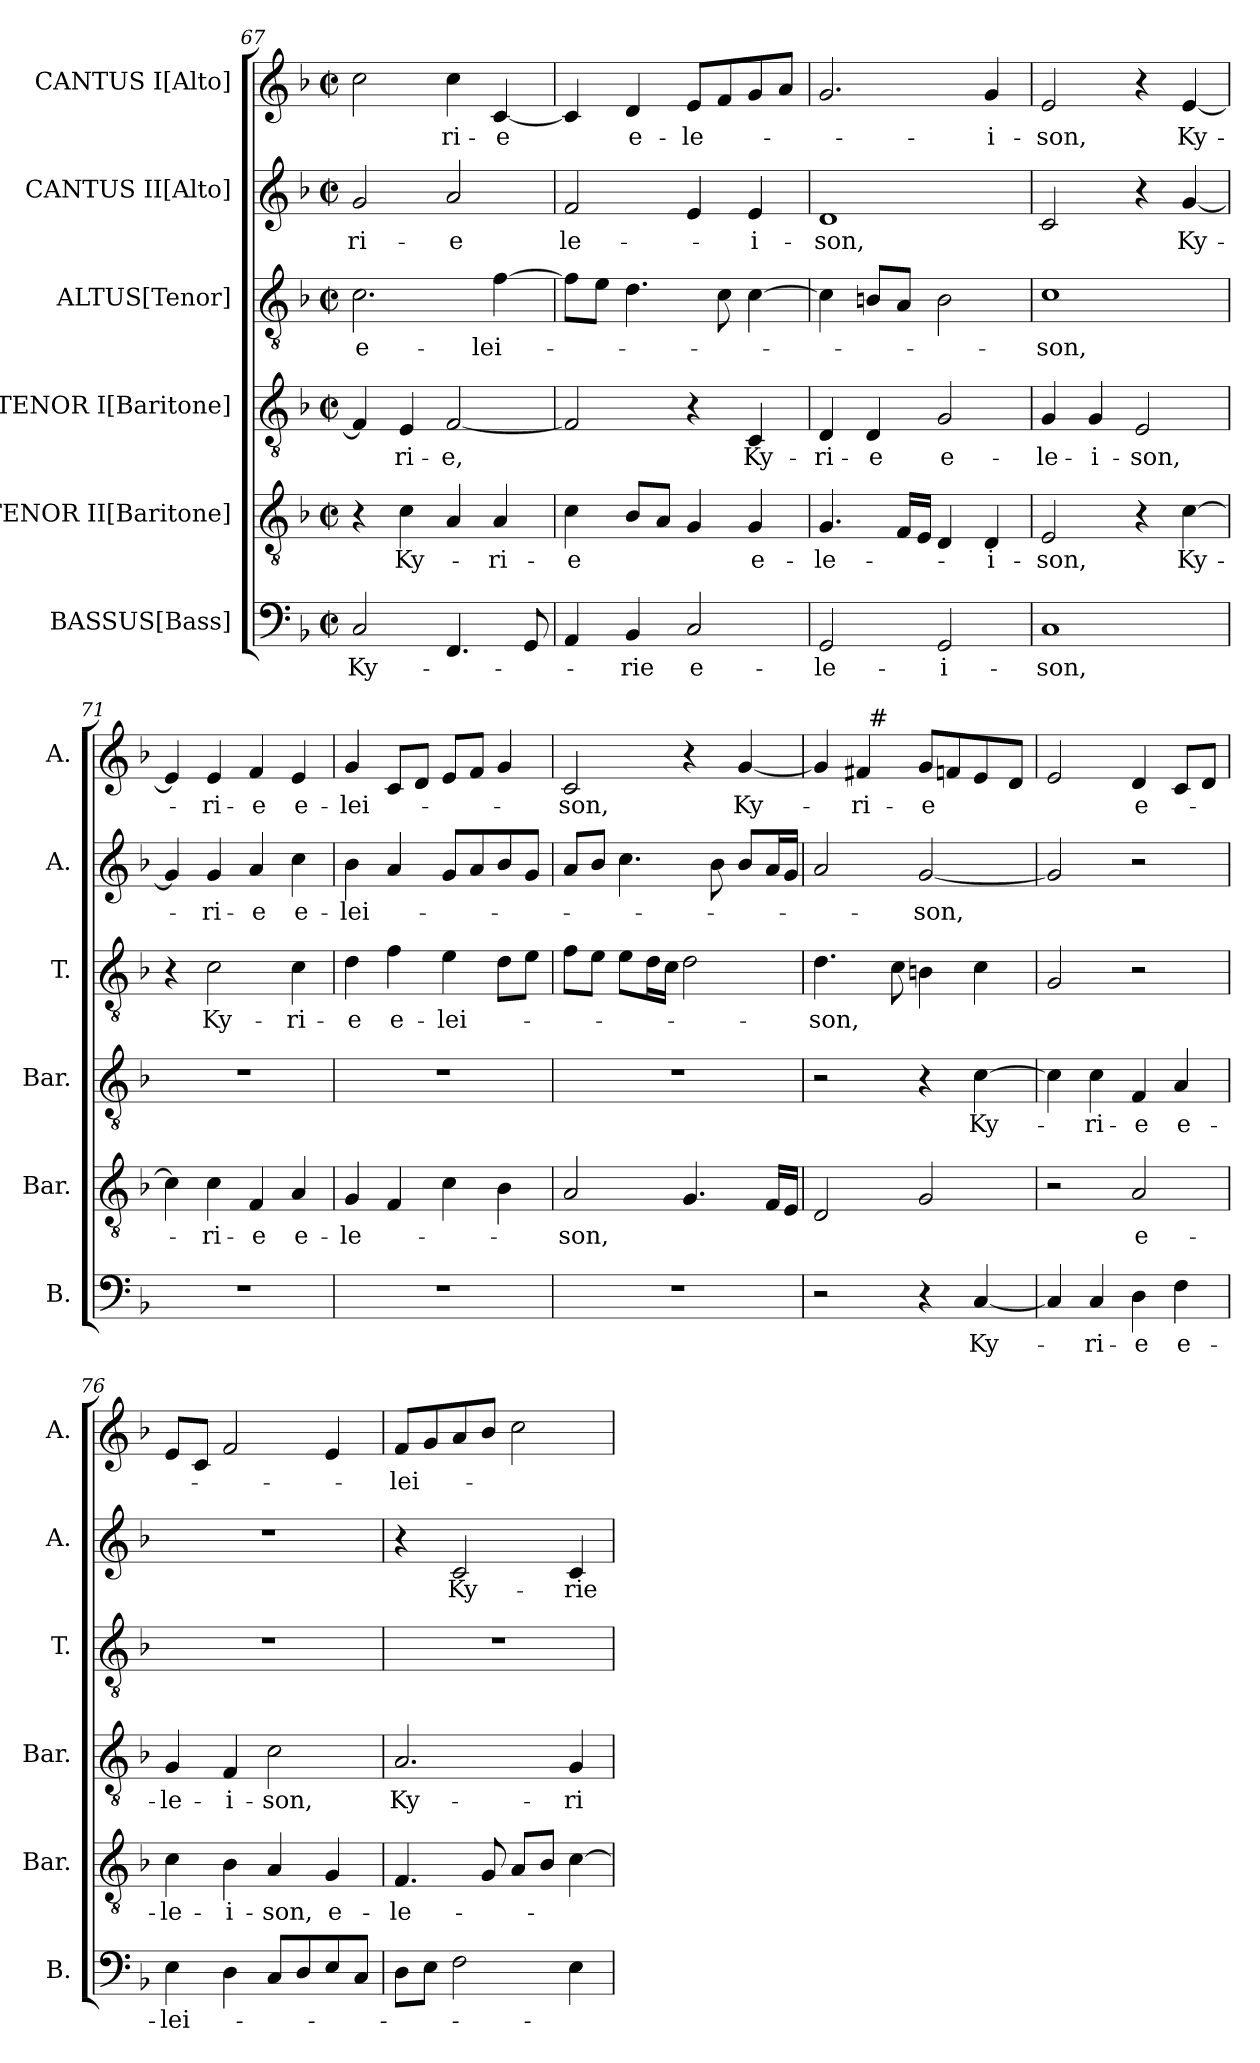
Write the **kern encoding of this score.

**kern	**text	**kern	**text	**kern	**text	**kern	**text	**kern	**text	**kern	**text
*part6	*part6	*part5	*part5	*part4	*part4	*part3	*part3	*part2	*part2	*part1	*part1
*staff6	*staff6	*staff5	*staff5	*staff4	*staff4	*staff3	*staff3	*staff2	*staff2	*staff1	*staff1
*I"BASSUS[Bass]	*	*I"TENOR II[Baritone]	*	*I"TENOR I[Baritone]	*	*I"ALTUS[Tenor]	*	*I"CANTUS II[Alto]	*	*I"CANTUS I[Alto]	*
*I'B.	*	*I'Bar.	*	*I'Bar.	*	*I'T.	*	*I'A.	*	*I'A.	*
*clefF4	*	*clefGv2	*	*clefGv2	*	*clefGv2	*	*clefG2	*	*clefG2	*
*	*	*ITrd7c12	*	*ITrd7c12	*	*ITrd7c12	*	*	*	*	*
*k[b-]	*	*k[b-]	*	*k[b-]	*	*k[b-]	*	*k[b-]	*	*k[b-]	*
*F:	*	*F:	*	*F:	*	*F:	*	*F:	*	*F:	*
*M2/2	*	*M2/2	*	*M2/2	*	*M2/2	*	*M2/2	*	*M2/2	*
*met(c|)	*	*met(c|)	*	*met(c|)	*	*met(c|)	*	*met(c|)	*	*met(c|)	*
=67	=67	=67	=67	=67	=67	=67	=67	=67	=67	=67	=67
!	!LO:LY:b	!	!	!	!	!	!LO:LY:b	!	!LO:LY:b	!	!
2C/	Ky-	4r	.	4FF/]	.	2.C\	e-	2g/	-ri-	2cc\	.
!	!	!	!LO:LY:b	!	!LO:LY:b	!	!	!	!	!	!
.	.	4C\	Ky-	4EE/	-ri-	.	.	.	.	.	.
!	!	!	!	!	!LO:LY:b	!	!	!	!LO:LY:b	!	!LO:LY:b
4.FF/	.	4AA/	.	[<2FF/	-e,	.	.	2a/	-e	4cc\	-ri-
!	!	!	!LO:LY:b	!	!	!	!LO:LY:b	!	!	!	!LO:LY:b
.	.	4AA/	-ri-	.	.	[>4F\	-lei-	.	.	[<4c/	-e
8GG/	.	.	.	.	.	.	.	.	.	.	.
=68	=68	=68	=68	=68	=68	=68	=68	=68	=68	=68	=68
!	!	!	!LO:LY:b	!	!	!	!	!	!LO:LY:b	!	!
4AA/	.	4C\	-e	2FF/]	.	8F\L]	.	2f/	le-	4c/]	.
.	.	.	.	.	.	8E\J	.	.	.	.	.
!	!LO:LY:b	!	!	!	!	!	!	!	!	!	!LO:LY:b
4BB-/	-rie	8BB-/L	.	.	.	4.D\	.	.	.	4d/	e-
.	.	8AA/J	.	.	.	.	.	.	.	.	.
!	!LO:LY:b	!	!	!	!	!	!	!	!	!	!LO:LY:b
2C/	e-	4GG/	.	4r	.	.	.	4e/	.	8e/L	-le-
.	.	.	.	.	.	8C\	.	.	.	8f/	.
!	!	!	!LO:LY:b	!	!LO:LY:b	!	!	!	!LO:LY:b	!	!
.	.	4GG/	e-	4CC/	Ky-	[>4C\	.	4e/	-i-	8g/	.
.	.	.	.	.	.	.	.	.	.	8a/J	.
!!LO:PB:g=z
=69	=69	=69	=69	=69	=69	=69	=69	=69	=69	=69	=69
!	!LO:LY:b	!	!LO:LY:b	!	!LO:LY:b	!	!	!	!LO:LY:b	!	!
2GG/	-le-	4.GG/	-le-	4DD/	-ri-	4C\]	.	1d	-son,	2.g/	.
!	!	!	!	!	!LO:LY:b	!	!	!	!	!	!
.	.	.	.	4DD/	-e	8BBn/L	.	.	.	.	.
.	.	16FF/LL	.	.	.	8AA/J	.	.	.	.	.
.	.	16EE/JJ	.	.	.	.	.	.	.	.	.
!	!LO:LY:b	!	!	!	!LO:LY:b	!	!	!	!	!	!
2GG/	-i-	4DD/	.	2GG/	e-	2BB\	.	.	.	.	.
!	!	!	!LO:LY:b	!	!	!	!	!	!	!	!LO:LY:b
.	.	4DD/	-i-	.	.	.	.	.	.	4g/	-i-
=70	=70	=70	=70	=70	=70	=70	=70	=70	=70	=70	=70
!	!LO:LY:b	!	!LO:LY:b	!	!LO:LY:b	!	!LO:LY:b	!	!	!	!LO:LY:b
1C	-son,	2EE/	-son,	4GG/	-le-	1C	-son,	2c/	.	2e/	-son,
!	!	!	!	!	!LO:LY:b	!	!	!	!	!	!
.	.	.	.	4GG/	-i-	.	.	.	.	.	.
!	!	!	!	!	!LO:LY:b	!	!	!	!	!	!
.	.	4r	.	2EE/	-son,	.	.	4r	.	4r	.
!	!	!	!LO:LY:b	!	!	!	!	!	!LO:LY:b	!	!LO:LY:b
.	.	[>4C\	Ky-	.	.	.	.	[<4g/	Ky-	[<4e/	Ky-
=71	=71	=71	=71	=71	=71	=71	=71	=71	=71	=71	=71
1r	.	4C\]	.	1r	.	4r	.	4g/]	.	4e/]	.
!	!	!	!LO:LY:b	!	!	!	!LO:LY:b	!	!LO:LY:b	!	!LO:LY:b
.	.	4C\	-ri-	.	.	2C\	Ky-	4g/	-ri-	4e/	-ri-
!	!	!	!LO:LY:b	!	!	!	!	!	!LO:LY:b	!	!LO:LY:b
.	.	4FF/	-e	.	.	.	.	4a/	-e	4f/	-e
!	!	!	!LO:LY:b	!	!	!	!LO:LY:b	!	!LO:LY:b	!	!LO:LY:b
.	.	4AA/	e-	.	.	4C\	-ri-	4cc\	e-	4e/	e-
=72	=72	=72	=72	=72	=72	=72	=72	=72	=72	=72	=72
!	!	!	!LO:LY:b	!	!	!	!LO:LY:b	!	!LO:LY:b	!	!LO:LY:b
1r	.	4GG/	-le-	1r	.	4D\	-e	4b-\	-lei-	4g/	-lei-
!	!	!	!	!	!	!	!LO:LY:b	!	!	!	!
.	.	4FF/	.	.	.	4F\	e-	4a/	.	8c/L	.
.	.	.	.	.	.	.	.	.	.	8d/J	.
!	!	!	!	!	!	!	!LO:LY:b	!	!	!	!
.	.	4C\	.	.	.	4E\	-lei-	8g/L	.	8e/L	.
.	.	.	.	.	.	.	.	8a/	.	8f/J	.
.	.	4BB-\	.	.	.	8D\L	.	8b-/	.	4g/	.
.	.	.	.	.	.	8E\J	.	8g/J	.	.	.
=73	=73	=73	=73	=73	=73	=73	=73	=73	=73	=73	=73
!	!	!	!LO:LY:b	!	!	!	!	!	!	!	!LO:LY:b
1r	.	2AA/	-son,	1r	.	8F\L	.	8a/L	.	2c/	-son,
.	.	.	.	.	.	8E\J	.	8b-/J	.	.	.
.	.	.	.	.	.	8E\L	.	4.cc\	.	.	.
.	.	.	.	.	.	16D\L	.	.	.	.	.
.	.	.	.	.	.	16C\JJ	.	.	.	.	.
.	.	4.GG/	.	.	.	2D\	.	.	.	4r	.
.	.	.	.	.	.	.	.	8b-\	.	.	.
!	!	!	!	!	!	!	!	!	!	!	!LO:LY:b
.	.	.	.	.	.	.	.	8b-/L	.	[<4g/	Ky-
.	.	16FF/LL	.	.	.	.	.	16a/L	.	.	.
.	.	16EE/JJ	.	.	.	.	.	16g/JJ	.	.	.
=74	=74	=74	=74	=74	=74	=74	=74	=74	=74	=74	=74
!	!	!	!	!	!	!	!LO:LY:b	!	!	!	!
*	*	*	*	*	*	*	*	*	*	*^	*
2r	.	2DD/	.	2r	.	4.D\	-son,	2a/	.	4g/]	4ryy	.
!	!	!	!	!	!	!	!	!	!	!	!	!LO:LY:b
.	.	.	.	.	.	.	.	.	.	4f#/	32ryy	-ri-
!	!	!	!	!	!	!	!	!	!	!	!LO:TX:a:t=#	!
.	.	.	.	.	.	.	.	.	.	.	2ryy	.
.	.	.	.	.	.	8C\	.	.	.	.	.	.
!	!	!	!	!	!	!	!	!	!LO:LY:b	!	!	!LO:LY:b
4r	.	2GG/	.	4r	.	4BBn\	.	[<2g/	-son,	8g/L	.	-e
.	.	.	.	.	.	.	.	.	.	8f/	.	.
!	!LO:LY:b	!	!	!	!LO:LY:b	!	!	!	!	!	!	!
[<4C/	Ky-	.	.	[>4C\	Ky-	4C\	.	.	.	8e/	.	.
.	.	.	.	.	.	.	.	.	.	.	8..ryy	.
.	.	.	.	.	.	.	.	.	.	8d/J	.	.
*	*	*	*	*	*	*	*	*	*	*v	*v	*
!!LO:LB:g=z
=75	=75	=75	=75	=75	=75	=75	=75	=75	=75	=75	=75
4C/]	.	2r	.	4C\]	.	2GG/	.	2g/]	.	2e/	.
!	!LO:LY:b	!	!	!	!LO:LY:b	!	!	!	!	!	!
4C/	-ri-	.	.	4C\	-ri-	.	.	.	.	.	.
!	!LO:LY:b	!	!LO:LY:b	!	!LO:LY:b	!	!	!	!	!	!LO:LY:b
4D\	-e	2AA/	e-	4FF/	-e	2r	.	2r	.	4d/	e-
!	!LO:LY:b	!	!	!	!LO:LY:b	!	!	!	!	!	!
4F\	e-	.	.	4AA/	e-	.	.	.	.	8c/L	.
.	.	.	.	.	.	.	.	.	.	8d/J	.
=76	=76	=76	=76	=76	=76	=76	=76	=76	=76	=76	=76
!	!LO:LY:b	!	!LO:LY:b	!	!LO:LY:b	!	!	!	!	!	!
4E\	-lei-	4C\	-le-	4GG/	-le-	1r	.	1r	.	8e/L	.
.	.	.	.	.	.	.	.	.	.	8c/J	.
!	!	!	!LO:LY:b	!	!LO:LY:b	!	!	!	!	!	!
4D\	.	4BB-\	-i-	4FF/	-i-	.	.	.	.	2f/	.
!	!	!	!LO:LY:b	!	!LO:LY:b	!	!	!	!	!	!
8C/L	.	4AA/	-son,	2C\	-son,	.	.	.	.	.	.
8D/	.	.	.	.	.	.	.	.	.	.	.
!	!	!	!LO:LY:b	!	!	!	!	!	!	!	!
8E/	.	4GG/	e-	.	.	.	.	.	.	4e/	.
8C/J	.	.	.	.	.	.	.	.	.	.	.
=77	=77	=77	=77	=77	=77	=77	=77	=77	=77	=77	=77
!	!	!	!LO:LY:b	!	!LO:LY:b	!	!	!	!	!	!LO:LY:b
8D\L	.	4.FF/	-le-	2.AA/	Ky-	1r	.	4r	.	8f/L	-lei-
8E\J	.	.	.	.	.	.	.	.	.	8g/	.
!	!	!	!	!	!	!	!	!	!LO:LY:b	!	!
2F\	.	.	.	.	.	.	.	2c/	Ky-	8a/	.
.	.	8GG/	.	.	.	.	.	.	.	8b-/J	.
.	.	8AA/L	.	.	.	.	.	.	.	2cc\	.
.	.	8BB-/J	.	.	.	.	.	.	.	.	.
!	!	!	!	!	!LO:LY:b	!	!	!	!LO:LY:b	!	!
4E\	.	[>4C\	.	4GG/	-ri-	.	.	4c/	-rie	.	.
=	=	=	=	=	=	=	=	=	=	=	=
*-	*-	*-	*-	*-	*-	*-	*-	*-	*-	*-	*-
